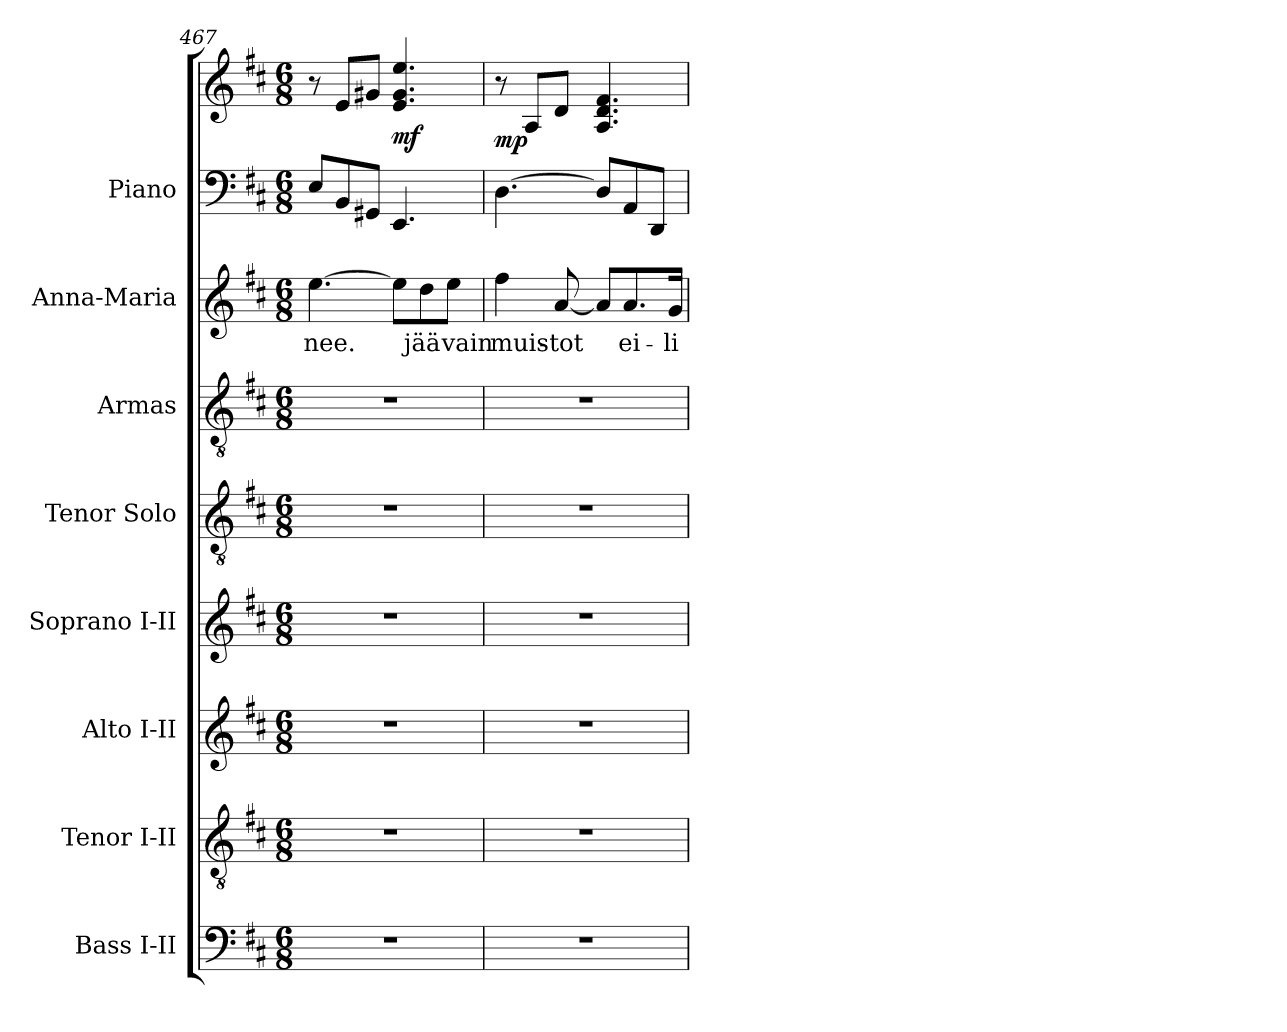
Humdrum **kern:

**kern	**kern	**kern	**kern	**kern	**kern	**kern	**text	**kern	**kern	**dynam
*part8	*part7	*part6	*part5	*part4	*part3	*part2	*part2	*part1	*part1	*part1
*staff9	*staff8	*staff7	*staff6	*staff5	*staff4	*staff3	*staff3	*staff2	*staff1	*staff1/2
*I"Bass I-II	*I"Tenor I-II	*I"Alto I-II	*I"Soprano I-II	*I"Tenor Solo	*I"Armas	*I"Anna-Maria	*	*I"Piano	*	*
*I'B.	*I'T.	*I'A.	*I'S.	*I'T. Solo	*I'Armas	*I'A-M	*	*I'Pno.	*	*
*clefF4	*clefGv2	*clefG2	*clefG2	*clefGv2	*clefGv2	*clefG2	*	*clefF4	*clefG2	*
*	*ITrd7c12	*	*	*ITrd7c12	*ITrd7c12	*	*	*	*	*
*k[f#c#]	*k[f#c#]	*k[f#c#]	*k[f#c#]	*k[f#c#]	*k[f#c#]	*k[f#c#]	*	*k[f#c#]	*k[f#c#]	*
*D:	*D:	*D:	*D:	*D:	*D:	*D:	*	*D:	*D:	*
*M6/8	*M6/8	*M6/8	*M6/8	*M6/8	*M6/8	*M6/8	*	*M6/8	*M6/8	*
=467	=467	=467	=467	=467	=467	=467	=467	=467	=467	=467
!LO:N:vis=1	!LO:N:vis=1	!LO:N:vis=1	!LO:N:vis=1	!LO:N:vis=1	!LO:N:vis=1	!	!	!	!	!
!	!	!	!	!	!	!	!LO:LY:b:color=#000000	!	!	!
2.r	2.r	2.r	2.r	2.r	2.r	[>4.eei\	-nee.	8Ei/L	8r	.
.	.	.	.	.	.	.	.	8BBi/	8ei/L	.
.	.	.	.	.	.	.	.	8GG#Xi/J	8g#Xi/J	.
.	.	.	.	.	.	8eei\L]	.	4.EEi/	4.ei/ 4.g#i 4.eei	mf
!	!	!	!	!	!	!	!LO:LY:b:color=#000000	!	!	!
.	.	.	.	.	.	8ddi\	jää	.	.	.
!	!	!	!	!	!	!	!LO:LY:b:color=#000000	!	!	!
.	.	.	.	.	.	8eei\J	vain	.	.	.
!!LO:LB:g=z
=468	=468	=468	=468	=468	=468	=468	=468	=468	=468	=468
!LO:N:vis=1	!LO:N:vis=1	!LO:N:vis=1	!LO:N:vis=1	!LO:N:vis=1	!LO:N:vis=1	!	!	!	!	!
*	*	*	*	*	*	*	*	*	*MM99	*
!	!	!	!	!	!	!	!LO:LY:b:color=#000000	!	!	!
2.r	2.r	2.r	2.r	2.r	2.r	4ff#i\	muis-	[>4.Di\	8r	mp
.	.	.	.	.	.	.	.	.	8Ai/L	.
!	!	!	!	!	!	!	!LO:LY:b:color=#000000	!	!	!
.	.	.	.	.	.	[<8ai/	-tot	.	8di/J	.
.	.	.	.	.	.	8ai/L]	.	8Di/L]	4.Ai/ 4.di 4.f#i	.
!	!	!	!	!	!	!	!LO:LY:b:color=#000000	!	!	!
.	.	.	.	.	.	8.ai/	ei-	8AAi/	.	.
.	.	.	.	.	.	.	.	8DDi/J	.	.
!	!	!	!	!	!	!	!LO:LY:b:color=#000000	!	!	!
.	.	.	.	.	.	16gi/Jk	-li-	.	.	.
=	=	=	=	=	=	=	=	=	=	=
*-	*-	*-	*-	*-	*-	*-	*-	*-	*-	*-
